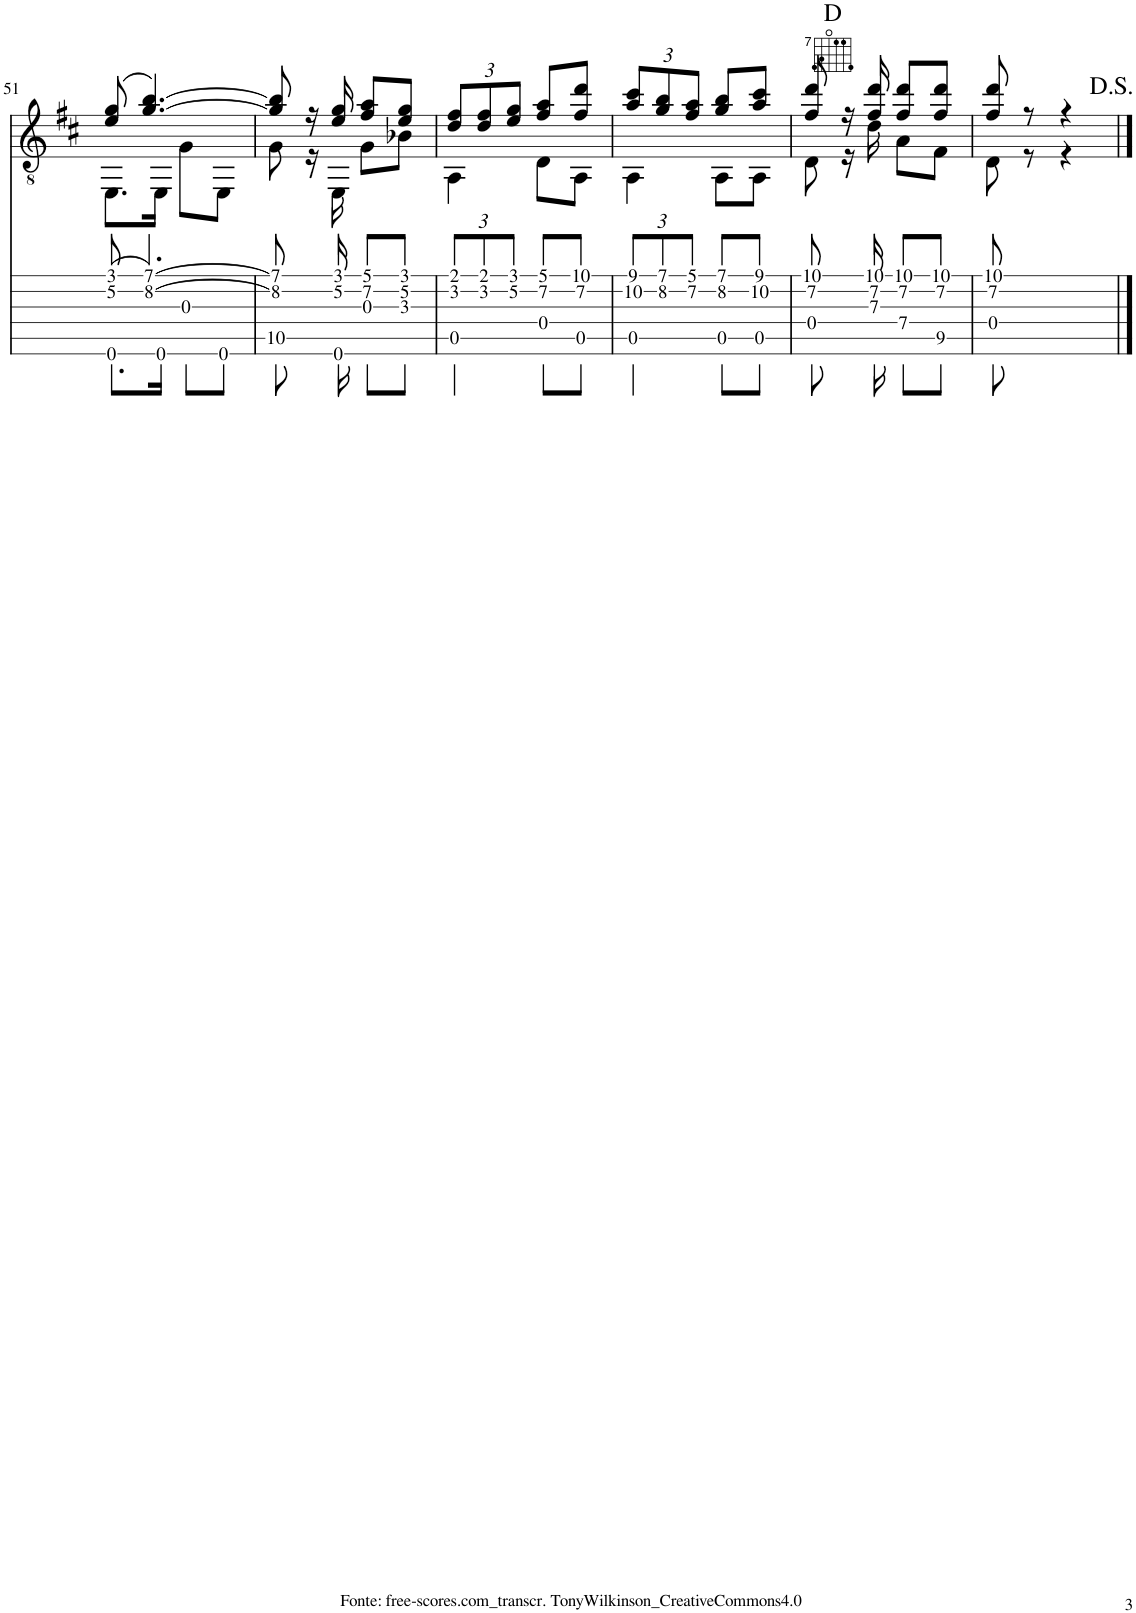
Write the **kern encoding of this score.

**kern	**kern	**harte
*part2	*part1	*part1
*staff2	*staff1	*
*I"Chitarra classica (Intavolatura)	*I"Guitar	*
!!LO:PB:g=z
*	*clefGv2	*
*k[f#c#]	*k[f#c#]	*
*M2/4	*M2/4	*
=51	=51	=51
*^	*^	*
(8e/ 8g/	8.EE\L	(8e/ 8g/	8.EE\L	.
[4.g/ [4.b/)	.	[4.g/ [4.b/)	.	.
.	16EE\Jk	.	16EE\Jk	.
.	8G\L	.	8G\L	.
.	8EE\J	.	8EE\J	.
=52	=52	=52	=52	=52
8g/] 8b/]	8G\	8g/] 8b/]	8G\	.
16r	16r	16r	16r	.
16e/ 16g/	16EE\	16e/ 16g/	16EE\	.
8f#/ 8a/L	8G\L	8f#/ 8a/L	8G\L	.
8e/ 8g/J	8B-X\J	8e/ 8g/J	8B-X\J	.
=53	=53	=53	=53	=53
*Xbrackettup	*	*Xbrackettup	*	*
12d/ 12f#/L	4AA\	12d/ 12f#/L	4AA\	.
12d/ 12f#/	.	12d/ 12f#/	.	.
12e/ 12g/J	.	12e/ 12g/J	.	.
8f#/ 8a/L	8D\L	8f#/ 8a/L	8D\L	.
8f#/ 8dd/J	8AA\J	8f#/ 8dd/J	8AA\J	.
=54	=54	=54	=54	=54
12a/ 12cc#/L	4AA\	12a/ 12cc#/L	4AA\	.
12g/ 12b/	.	12g/ 12b/	.	.
12f#/ 12a/J	.	12f#/ 12a/J	.	.
8g/ 8b/L	8AA\L	8g/ 8b/L	8AA\L	.
8a/ 8cc#/J	8AA\J	8a/ 8cc#/J	8AA\J	.
=55	=55	=55	=55	=55
8f#/ 8dd/	8D\	8f#/ 8dd/	8D\	.
16r	16r	16r	16r	.
16f#/ 16dd/	16d\	16f#/ 16dd/	16d\	D:maj
8f#/ 8dd/L	8A\L	8f#/ 8dd/L	8A\L	.
8f#/ 8dd/J	8F#\J	8f#/ 8dd/J	8F#\J	.
=56	=56	=56	=56	=56
8f#/ 8dd/	8D\	8f#/ 8dd/	8D\	.
8r	8r	8r	8r	.
4r	4r	4r	4r	.
*v	*v	*	*	*
*	*v	*v	*
==	==	==
*-	*-	*-
